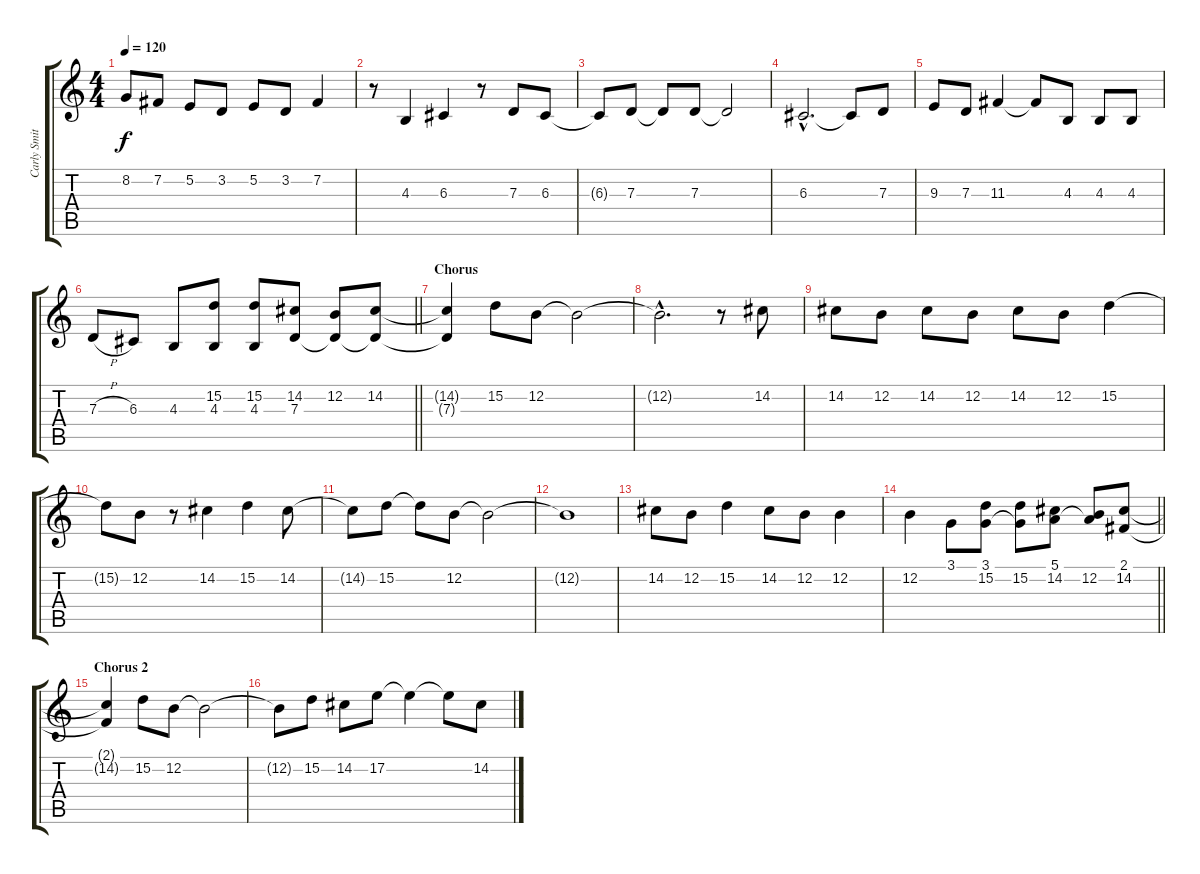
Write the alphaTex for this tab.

\track ("Carly Smithson" "Carly Smit") {instrument flute}
\staff {score tabs}
\tuning (E4 B3 G3 D3 A2 E2) {hide}
\ts (4 4)
\tempo 120
\clef g2
\ks c
8.2.8{dy f} 7.2.8 5.2.8 3.2.8 5.2.8 3.2.8 7.2.4 |
r.8 4.3.4 6.3.4 r.8 7.3.8 6.3.8 |
6.3{t}.8 7.3.8 7.3{t}.8 7.3.8 7.3{t}.2 |
6.3{hac}.2{d} 6.3{t}.8 7.3.8 |
9.3.8 7.3.8 11.3.4 11.3{t}.8 4.3.8 4.3.8 4.3.8 |
\barLineRight lightlight
7.3{h}.8 6.3.8 4.3.8 (15.2 4.3).8 (15.2 4.3).8 (14.2 7.3).8 (12.2 7.3{t}).8 (14.2 7.3{t}).8 |
\section ("" "Chorus")
(14.2{t} 7.3{t}).4 15.2.8 12.2.8 12.2{t}.2 |
12.2{hac t}.2{d} r.8 14.2.8 |
14.2.8 12.2.8 14.2.8 12.2.8 14.2.8 12.2.8 15.2.4 |
15.2{t}.8 12.2.8 r.8 14.2.4 15.2.4 14.2.8 |
14.2{t}.8 15.2.8 15.2{t}.8 12.2.8 12.2{t}.2 |
12.2{t}.1 |
14.2.8 12.2.8 15.2.4 14.2.8 12.2.8 12.2.4 |
\barLineRight lightlight
12.2.4 3.1.8 (3.1 15.2).8 (3.1{t} 15.2).8 (5.1 14.2).8 (5.1{t} 12.2).8 (2.1 14.2).8 |
\section ("" "Chorus 2")
(2.1{t} 14.2{t}).4 15.2.8 12.2.8 12.2{t}.2 |
12.2{t}.8 15.2.8 14.2.8 17.2.8 17.2{t}.4 17.2{t}.8 14.2.8
